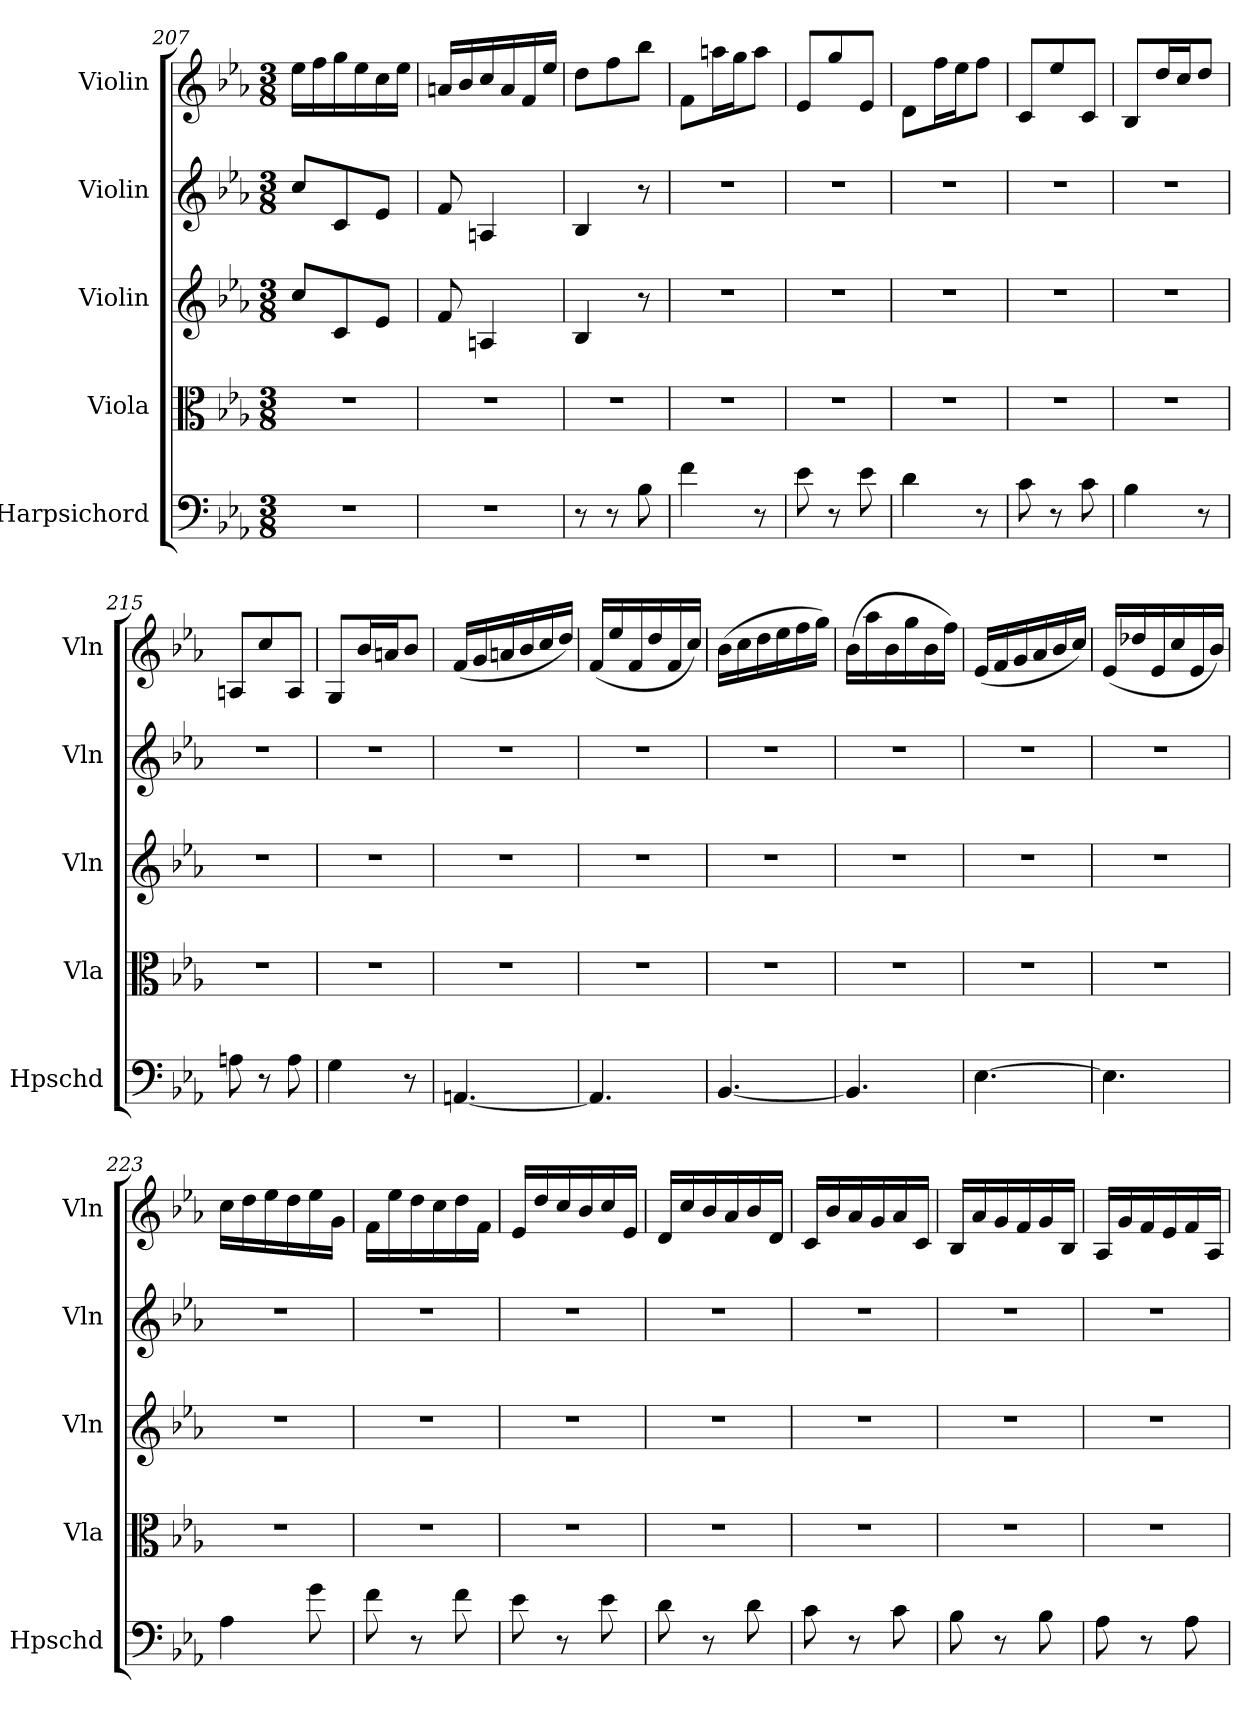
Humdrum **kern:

**kern	**kern	**kern	**kern	**kern
*part5	*part4	*part3	*part2	*part1
*staff5	*staff4	*staff3	*staff2	*staff1
*I"Harpsichord	*I"Viola	*I"Violin	*I"Violin	*I"Violin
*I'Hpschd	*I'Vla	*I'Vln	*I'Vln	*I'Vln
*clefF4	*clefC3	*clefG2	*clefG2	*clefG2
*k[b-e-a-]	*k[b-e-a-]	*k[b-e-a-]	*k[b-e-a-]	*k[b-e-a-]
*E-:	*E-:	*E-:	*E-:	*E-:
*M3/8	*M3/8	*M3/8	*M3/8	*M3/8
=207	=207	=207	=207	=207
4.r	4.r	8cc/L	8cc/L	16ee-\LL
.	.	.	.	16ff\
.	.	8c/	8c/	16gg\
.	.	.	.	16ee-\
.	.	8e-/J	8e-/J	16cc\
.	.	.	.	16ee-\JJ
=208	=208	=208	=208	=208
4.r	4.r	8f/	8f/	16an/LL
.	.	.	.	16b-/
.	.	4An/	4An/	16cc/
.	.	.	.	16a/
.	.	.	.	16f/
.	.	.	.	16ee-/JJ
=209	=209	=209	=209	=209
8r	4.r	4B-/	4B-/	8dd\L
8r	.	.	.	8ff\
8B-\	.	8r	8r	8bb-\J
=210	=210	=210	=210	=210
4f\	4.r	4.r	4.r	8f\L
.	.	.	.	16aan\L
.	.	.	.	16gg\J
8r	.	.	.	8aa\J
=211	=211	=211	=211	=211
8e-\	4.r	4.r	4.r	8e-/L
8r	.	.	.	8gg/
8e-\	.	.	.	8e-/J
=212	=212	=212	=212	=212
4d\	4.r	4.r	4.r	8d\L
.	.	.	.	16ff\L
.	.	.	.	16ee-\J
8r	.	.	.	8ff\J
=213	=213	=213	=213	=213
8c\	4.r	4.r	4.r	8c/L
8r	.	.	.	8ee-/
8c\	.	.	.	8c/J
=214	=214	=214	=214	=214
4B-\	4.r	4.r	4.r	8B-/L
.	.	.	.	16dd/L
.	.	.	.	16cc/J
8r	.	.	.	8dd/J
=215	=215	=215	=215	=215
8An\	4.r	4.r	4.r	8An/L
8r	.	.	.	8cc/
8A\	.	.	.	8A/J
=216	=216	=216	=216	=216
4G\	4.r	4.r	4.r	8G/L
.	.	.	.	16b-/L
.	.	.	.	16an/J
8r	.	.	.	8b-/J
=217	=217	=217	=217	=217
[4.AAn/	4.r	4.r	4.r	(16f/LL
.	.	.	.	16g/
.	.	.	.	16an/
.	.	.	.	16b-/
.	.	.	.	16cc/
.	.	.	.	16dd/JJ)
=218	=218	=218	=218	=218
4.AA/]	4.r	4.r	4.r	(16f/LL
.	.	.	.	16ee-/
.	.	.	.	16f/
.	.	.	.	16dd/
.	.	.	.	16f/
.	.	.	.	16cc/JJ)
=219	=219	=219	=219	=219
[4.BB-/	4.r	4.r	4.r	(16b-\LL
.	.	.	.	16cc\
.	.	.	.	16dd\
.	.	.	.	16ee-\
.	.	.	.	16ff\
.	.	.	.	16gg\JJ)
=220	=220	=220	=220	=220
4.BB-/]	4.r	4.r	4.r	(16b-\LL
.	.	.	.	16aa-\
.	.	.	.	16b-\
.	.	.	.	16gg\
.	.	.	.	16b-\
.	.	.	.	16ff\JJ)
=221	=221	=221	=221	=221
[4.E-\	4.r	4.r	4.r	(16e-/LL
.	.	.	.	16f/
.	.	.	.	16g/
.	.	.	.	16a-/
.	.	.	.	16b-/
.	.	.	.	16cc/JJ)
=222	=222	=222	=222	=222
4.E-\]	4.r	4.r	4.r	(16e-/LL
.	.	.	.	16dd-X/
.	.	.	.	16e-/
.	.	.	.	16cc/
.	.	.	.	16e-/
.	.	.	.	16b-/JJ)
=223	=223	=223	=223	=223
4A-\	4.r	4.r	4.r	16cc\LL
.	.	.	.	16dd\
.	.	.	.	16ee-\
.	.	.	.	16dd\
8g\	.	.	.	16ee-\
.	.	.	.	16g\JJ
=224	=224	=224	=224	=224
8f\	4.r	4.r	4.r	16f\LL
.	.	.	.	16ee-\
8r	.	.	.	16dd\
.	.	.	.	16cc\
8f\	.	.	.	16dd\
.	.	.	.	16f\JJ
=225	=225	=225	=225	=225
8e-\	4.r	4.r	4.r	16e-/LL
.	.	.	.	16dd/
8r	.	.	.	16cc/
.	.	.	.	16b-/
8e-\	.	.	.	16cc/
.	.	.	.	16e-/JJ
=226	=226	=226	=226	=226
8d\	4.r	4.r	4.r	16d/LL
.	.	.	.	16cc/
8r	.	.	.	16b-/
.	.	.	.	16a-/
8d\	.	.	.	16b-/
.	.	.	.	16d/JJ
=227	=227	=227	=227	=227
8c\	4.r	4.r	4.r	16c/LL
.	.	.	.	16b-/
8r	.	.	.	16a-/
.	.	.	.	16g/
8c\	.	.	.	16a-/
.	.	.	.	16c/JJ
=228	=228	=228	=228	=228
8B-\	4.r	4.r	4.r	16B-/LL
.	.	.	.	16a-/
8r	.	.	.	16g/
.	.	.	.	16f/
8B-\	.	.	.	16g/
.	.	.	.	16B-/JJ
=229	=229	=229	=229	=229
8A-\	4.r	4.r	4.r	16A-/LL
.	.	.	.	16g/
8r	.	.	.	16f/
.	.	.	.	16e-/
8A-\	.	.	.	16f/
.	.	.	.	16A-/JJ
=	=	=	=	=
*-	*-	*-	*-	*-
